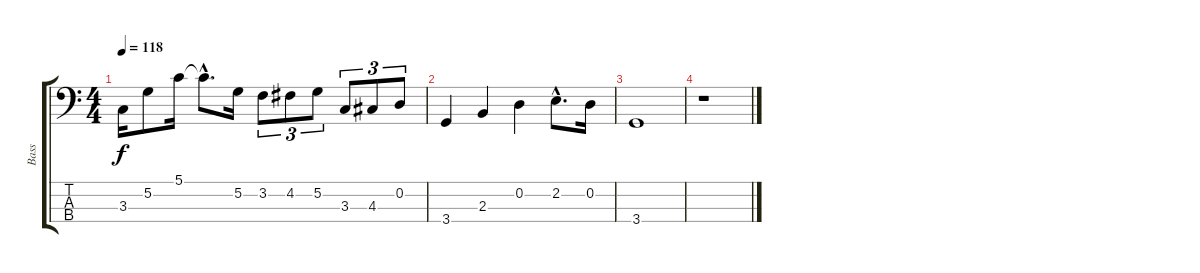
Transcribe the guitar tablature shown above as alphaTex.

\track ("Bass" "Bass") {instrument acousticbass}
\staff {score tabs}
\tuning (G2 D2 A1 E1) {hide}
\ts (4 4)
\tempo 118
\clef f4
\ks c
3.3.16{dy f} 5.2.8 5.1.16 5.1{hac t}.8{d} 5.2.16 3.2.8{tu (3 2)} 4.2.8{tu (3 2)} 5.2.8{tu (3 2)} 3.3.8{tu (3 2)} 4.3.8{tu (3 2)} 0.2.8{tu (3 2)} |
3.4.4{volume 0} 2.3.4 0.2.4 2.2{hac}.8{d} 0.2.16 |
3.4.1 |
r.1
